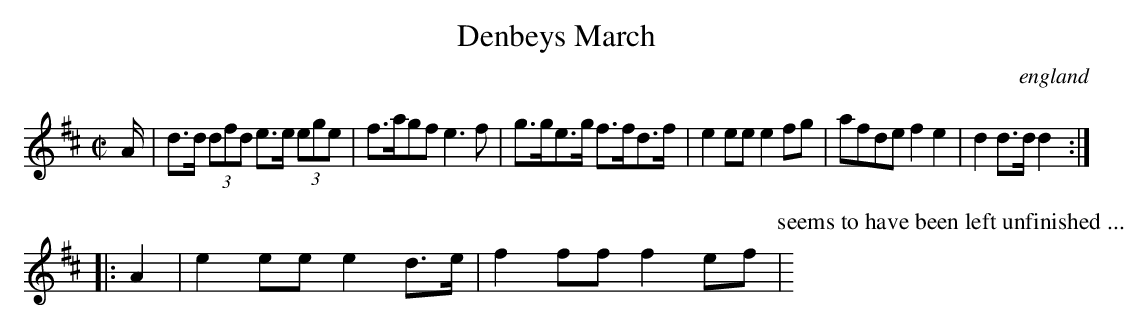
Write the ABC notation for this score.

X:1
T:Denbeys March
O:england
M:C|
K:D
A/2|d>d (3dfd e>e (3ege|f>agf e3f|\
g>ge>g f>fd>f|e2ee e2fg|\
afde f2e2|d2d>dd2:|
|:A2|e2ee e2d>e|f2ff f2ef|\
P:seems to have been left unfinished ...
